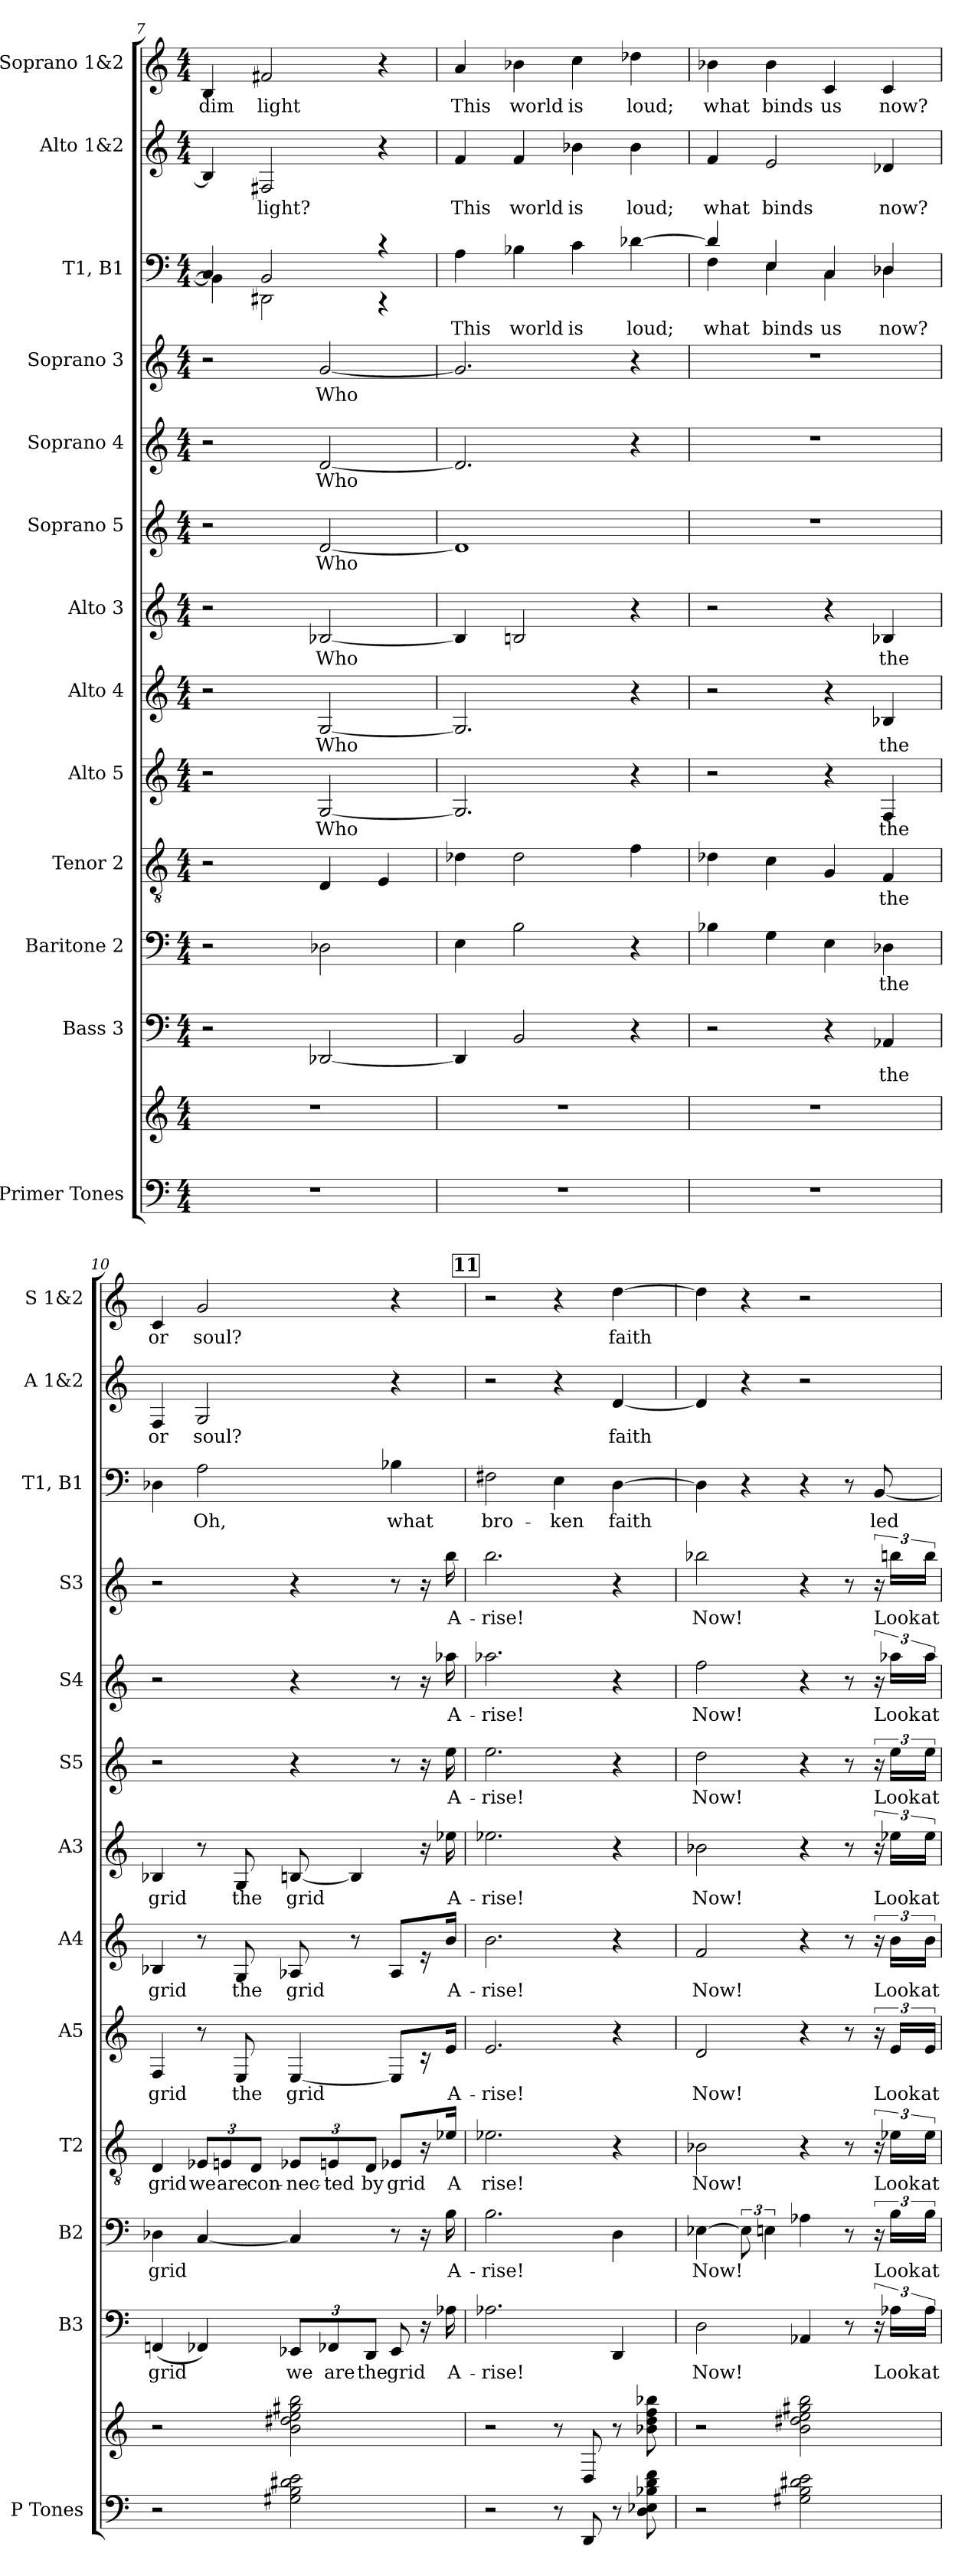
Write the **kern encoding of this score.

**kern	**kern	**kern	**text	**kern	**text	**kern	**text	**kern	**text	**kern	**text	**kern	**text	**kern	**text	**kern	**text	**kern	**text	**kern	**text	**kern	**text	**kern	**text
*part13	*part13	*part12	*part12	*part11	*part11	*part10	*part10	*part9	*part9	*part8	*part8	*part7	*part7	*part6	*part6	*part5	*part5	*part4	*part4	*part3	*part3	*part2	*part2	*part1	*part1
*staff14	*staff13	*staff12	*staff12	*staff11	*staff11	*staff10	*staff10	*staff9	*staff9	*staff8	*staff8	*staff7	*staff7	*staff6	*staff6	*staff5	*staff5	*staff4	*staff4	*staff3	*staff3	*staff2	*staff2	*staff1	*staff1
*I"Primer Tones	*	*I"Bass 3	*	*I"Baritone 2	*	*I"Tenor 2	*	*I"Alto 5	*	*I"Alto 4	*	*I"Alto 3	*	*I"Soprano 5	*	*I"Soprano 4	*	*I"Soprano 3	*	*I"T1, B1	*	*I"Alto 1&2	*	*I"Soprano 1&2	*
*I'P Tones	*	*I'B3	*	*I'B2	*	*I'T2	*	*I'A5	*	*I'A4	*	*I'A3	*	*I'S5	*	*I'S4	*	*I'S3	*	*I'T1, B1	*	*I'A 1&2	*	*I'S 1&2	*
*clefF4	*clefG2	*clefF4	*	*clefF4	*	*clefGv2	*	*clefG2	*	*clefG2	*	*clefG2	*	*clefG2	*	*clefG2	*	*clefG2	*	*clefF4	*	*clefG2	*	*clefG2	*
*k[]	*k[]	*k[]	*	*k[]	*	*k[]	*	*k[]	*	*k[]	*	*k[]	*	*k[]	*	*k[]	*	*k[]	*	*k[]	*	*k[]	*	*k[]	*
*M4/4	*M4/4	*M4/4	*	*M4/4	*	*M4/4	*	*M4/4	*	*M4/4	*	*M4/4	*	*M4/4	*	*M4/4	*	*M4/4	*	*M4/4	*	*M4/4	*	*M4/4	*
=7	=7	=7	=7	=7	=7	=7	=7	=7	=7	=7	=7	=7	=7	=7	=7	=7	=7	=7	=7	=7	=7	=7	=7	=7	=7
*	*	*	*	*	*	*	*	*	*	*	*	*	*	*	*	*	*	*	*	*^	*	*	*	*	*
!	!	!	!	!	!	!	!	!	!	!	!	!	!	!	!	!	!	!	!	!	!	!LO:LY:b	!	!	!	!LO:LY:b
1r	1r	2r	.	2r	.	2r	.	2r	.	2r	.	2r	.	2r	.	2r	.	2r	.	4C/]	4BB\]	.	4B/]	.	4B/	dim
!	!	!	!	!	!	!	!	!	!	!	!	!	!	!	!	!	!	!	!	!	!	!LO:LY:b	!	!LO:LY:b	!	!LO:LY:b
.	.	.	.	.	.	.	.	.	.	.	.	.	.	.	.	.	.	.	.	2BB/	2DD#X\	.	2F#X/	light?	2f#X/	light
!	!	!	!	!	!	!	!	!	!LO:LY:b	!	!LO:LY:b	!	!LO:LY:b	!	!LO:LY:b	!	!LO:LY:b	!	!LO:LY:b	!	!	!	!	!	!	!
.	.	[2DD-X/	.	2D-X\	.	4D/	.	[2G/	Who	[2G/	Who	[2B-X/	Who	[2d/	Who	[2d/	Who	[2g/	Who	.	.	.	.	.	.	.
.	.	.	.	.	.	4E/	.	.	.	.	.	.	.	.	.	.	.	.	.	4rc	4r	.	4r	.	4r	.
*	*	*	*	*	*	*	*	*	*	*	*	*	*	*	*	*	*	*	*	*v	*v	*	*	*	*	*
!!LO:PB:g=z
=8	=8	=8	=8	=8	=8	=8	=8	=8	=8	=8	=8	=8	=8	=8	=8	=8	=8	=8	=8	=8	=8	=8	=8	=8	=8
*	*stria5	*	*	*	*	*	*	*	*	*	*	*	*	*	*	*	*	*	*	*	*	*	*	*	*
*	*	*	*	*	*	*	*	*	*	*	*	*	*	*	*	*	*	*	*	*^	*	*	*	*	*
!	!	!	!	!	!	!	!	!	!	!	!	!	!	!	!	!	!	!	!	!	!	!LO:LY:b	!	!LO:LY:b	!	!LO:LY:b
*	*	*	*	*	*	*	*	*	*	*	*	*	*	*	*	*	*	*	*	*v	*v	*	*	*	*	*
1r	1r	4DD-/]	.	4E\	.	4d-X\	.	2.G/]	.	2.G/]	.	4B-/]	.	1d]	.	2.d/]	.	2.g/]	.	4A\	This	4f/	This	4a/	This
!	!	!	!	!	!	!	!	!	!	!	!	!	!	!	!	!	!	!	!	!	!LO:LY:b	!	!LO:LY:b	!	!LO:LY:b
.	.	2BB/	.	2B\	.	2d-\	.	.	.	.	.	2Bn/	.	.	.	.	.	.	.	4B-X\	world	4f/	world	4b-X\	world
!	!	!	!	!	!	!	!	!	!	!	!	!	!	!	!	!	!	!	!	!	!LO:LY:b	!	!LO:LY:b	!	!LO:LY:b
.	.	.	.	.	.	.	.	.	.	.	.	.	.	.	.	.	.	.	.	4c\	is	4b-X\	is	4cc\	is
!	!	!	!	!	!	!	!	!	!	!	!	!	!	!	!	!	!	!	!	!	!LO:LY:b	!	!LO:LY:b	!	!LO:LY:b
.	.	4r	.	4r	.	4f\	.	4r	.	4r	.	4r	.	.	.	4r	.	4r	.	[4d-X\	loud;	4b-\	loud;	4dd-X\	loud;
*stria5	*	*	*	*	*	*	*	*	*	*	*	*	*	*	*	*	*	*	*	*	*	*	*	*	*
=9	=9	=9	=9	=9	=9	=9	=9	=9	=9	=9	=9	=9	=9	=9	=9	=9	=9	=9	=9	=9	=9	=9	=9	=9	=9
!	!	!	!	!	!	!	!	!	!	!	!	!	!	!	!	!	!	!	!	!	!LO:LY:b	!	!LO:LY:b	!	!LO:LY:b
*	*	*	*	*	*	*	*	*	*	*	*	*	*	*	*	*	*	*	*	*^	*	*	*	*	*
1r	1r	2r	.	4B-X\	.	4d-X\	.	2r	.	2r	.	2r	.	1r	.	1r	.	1r	.	4d-/]	4F\	what	4f/	what	4b-X\	what
!	!	!	!	!	!	!	!	!	!	!	!	!	!	!	!	!	!	!	!	!	!	!LO:LY:b	!	!LO:LY:b	!	!LO:LY:b
.	.	.	.	4G\	.	4c\	.	.	.	.	.	.	.	.	.	.	.	.	.	4E/	4E\	binds	2e/	binds	4b-\	binds
!	!	!	!	!	!	!	!	!	!	!	!	!	!	!	!	!	!	!	!	!	!	!LO:LY:b	!	!	!	!LO:LY:b
.	.	4r	.	4E\	.	4G/	.	4r	.	4r	.	4r	.	.	.	.	.	.	.	4C/	4C\	us	.	.	4c/	us
!	!	!	!LO:LY:b	!	!LO:LY:b	!	!LO:LY:b	!	!LO:LY:b	!	!LO:LY:b	!	!LO:LY:b	!	!	!	!	!	!	!	!	!LO:LY:b	!	!LO:LY:b	!	!LO:LY:b
.	.	4AA-X/	the	4D-X\	the	4F/	the	4F/	the	4B-X/	the	4B-X/	the	.	.	.	.	.	.	4D-X/	4D-\	now?	4d-X/	now?	4c/	now?
=10	=10	=10	=10	=10	=10	=10	=10	=10	=10	=10	=10	=10	=10	=10	=10	=10	=10	=10	=10	=10	=10	=10	=10	=10	=10	=10
!	!	!	!LO:LY:b	!	!LO:LY:b	!	!LO:LY:b	!	!LO:LY:b	!	!LO:LY:b	!	!LO:LY:b	!	!	!	!	!	!	!	!	!	!	!LO:LY:b	!	!LO:LY:b
*	*	*	*	*	*	*	*	*	*	*	*	*	*	*	*	*	*	*	*	*v	*v	*	*	*	*	*
2r	2r	(<4FFni/	grid	4D-X\	grid	4D/	grid	4F/	grid	4B-X/	grid	4B-X/	grid	2r	.	2r	.	2r	.	4D-X\	.	4F/	or	4c/	or
!	!	!	!	!	!	!	!LO:LY:b	!	!	!	!	!	!	!	!	!	!	!	!	!	!LO:LY:b	!	!LO:LY:b	!	!LO:LY:b
.	.	4FF-X/)	.	[4C/	.	12E-X/L	we	8r	.	8r	.	8r	.	.	.	.	.	.	.	2A\	Oh,	2G/	soul?	2g/	soul?
!	!	!	!	!	!	!	!LO:LY:b	!	!	!	!	!	!	!	!	!	!	!	!	!	!	!	!	!	!
.	.	.	.	.	.	12En/	are	.	.	.	.	.	.	.	.	.	.	.	.	.	.	.	.	.	.
!	!	!	!	!	!	!	!	!	!LO:LY:b	!	!LO:LY:b	!	!LO:LY:b	!	!	!	!	!	!	!	!	!	!	!	!
.	.	.	.	.	.	.	.	8E/	the	8G/	the	8G/	the	.	.	.	.	.	.	.	.	.	.	.	.
!	!	!	!	!	!	!	!LO:LY:b	!	!	!	!	!	!	!	!	!	!	!	!	!	!	!	!	!	!
.	.	.	.	.	.	12D/J	con-	.	.	.	.	.	.	.	.	.	.	.	.	.	.	.	.	.	.
!	!	!	!LO:LY:b	!	!	!	!LO:LY:b	!	!LO:LY:b	!	!LO:LY:b	!	!LO:LY:b	!	!	!	!	!	!	!	!	!	!	!	!
2G#X\ 2B\ 2d#X\ 2e\	2b\ 2dd#X\ 2ee\ 2gg#X\ 2bb\	12EE-X/L	we	4C/]	.	12E-X/L	-nec-	[4E/	grid	8A-/	grid	[8Bn/	grid	4r	.	4r	.	4r	.	.	.	.	.	.	.
!	!	!	!LO:LY:b	!	!	!	!LO:LY:b	!	!	!	!	!	!	!	!	!	!	!	!	!	!	!	!	!	!
.	.	12FF-X/	are	.	.	12En/	-ted	.	.	.	.	.	.	.	.	.	.	.	.	.	.	.	.	.	.
.	.	.	.	.	.	.	.	.	.	8r	.	4B/]	.	.	.	.	.	.	.	.	.	.	.	.	.
!	!	!	!LO:LY:b	!	!	!	!LO:LY:b	!	!	!	!	!	!	!	!	!	!	!	!	!	!	!	!	!	!
.	.	12DD/J	the	.	.	12D/J	by	.	.	.	.	.	.	.	.	.	.	.	.	.	.	.	.	.	.
!	!	!	!LO:LY:b	!	!	!	!LO:LY:b	!	!	!	!	!	!	!	!	!	!	!	!	!	!LO:LY:b	!	!	!	!
.	.	8EE-/	grid	8r	.	8E-X/L	grid	8E/L]	.	8A-/L	.	.	.	8r	.	8r	.	8r	.	4B-X\	what	4r	.	4r	.
.	.	16r	.	16r	.	16r	.	16r	.	16r	.	16r	.	16r	.	16r	.	16r	.	.	.	.	.	.	.
!	!	!	!LO:LY:b	!	!LO:LY:b	!	!LO:LY:b	!	!LO:LY:b	!	!LO:LY:b	!	!LO:LY:b	!	!LO:LY:b	!	!LO:LY:b	!	!LO:LY:b	!	!	!	!	!	!
.	.	16A-X\	-A-	16B\	-A-	16e-X/Jk	A	16e/Jk	A-	16b/Jk	-A-	16ee-X\	A-	16ee\	A-	16aa-X\	A-	16bb\	A-	.	.	.	.	.	.
!!LO:REH:place=s1:a:B:fs=14:t=11
=11	=11	=11	=11	=11	=11	=11	=11	=11	=11	=11	=11	=11	=11	=11	=11	=11	=11	=11	=11	=11	=11	=11	=11	=11	=11
!	!	!	!LO:LY:b	!	!LO:LY:b	!	!LO:LY:b	!	!LO:LY:b	!	!LO:LY:b	!	!LO:LY:b	!	!LO:LY:b	!	!LO:LY:b	!	!LO:LY:b	!	!LO:LY:b	!	!	!	!
2r	2r	2.A-X\	-rise!	2.B\	-rise!	2.e-X\	rise!	2.e/	-rise!	2.b\	-rise!	2.ee-X\	-rise!	2.ee\	-rise!	2.aa-X\	-rise!	2.bb\	-rise!	2F#X\	bro-	2r	.	2r	.
!	!	!	!	!	!	!	!	!	!	!	!	!	!	!	!	!	!	!	!	!	!LO:LY:b	!	!	!	!
8r	8r	.	.	.	.	.	.	.	.	.	.	.	.	.	.	.	.	.	.	4E\	-ken	4r	.	4r	.
8DD/	8D/	.	.	.	.	.	.	.	.	.	.	.	.	.	.	.	.	.	.	.	.	.	.	.	.
!	!	!	!	!	!	!	!	!	!	!	!	!	!	!	!	!	!	!	!	!	!LO:LY:b	!	!LO:LY:b	!	!LO:LY:b
8r	8r	4DD/	.	4D\	.	4r	.	4r	.	4r	.	4r	.	4r	.	4r	.	4r	.	[4D\	faith	[4d/	faith	[4dd\	faith
8D\ 8E-X\ 8B-X\ 8d\ 8f\	8b-X\ 8dd\ 8ff\ 8bb-X\	.	.	.	.	.	.	.	.	.	.	.	.	.	.	.	.	.	.	.	.	.	.	.	.
!!LO:PB:g=z
=12	=12	=12	=12	=12	=12	=12	=12	=12	=12	=12	=12	=12	=12	=12	=12	=12	=12	=12	=12	=12	=12	=12	=12	=12	=12
!	!	!	!LO:LY:b	!	!LO:LY:b	!	!LO:LY:b	!	!LO:LY:b	!	!LO:LY:b	!	!LO:LY:b	!	!LO:LY:b	!	!LO:LY:b	!	!LO:LY:b	!	!	!	!	!	!
2r	2r	2D\	Now!	[4E-X\	Now!	2B-X\	Now!	2d/	Now!	2f/	Now!	2b-X\	Now!	2dd\	Now!	2ff\	Now!	2bb-X\	Now!	4D\]	.	4d/]	.	4dd\]	.
.	.	.	.	12E-\]	.	.	.	.	.	.	.	.	.	.	.	.	.	.	.	4r	.	4r	.	4r	.
.	.	.	.	6En\	.	.	.	.	.	.	.	.	.	.	.	.	.	.	.	.	.	.	.	.	.
2G#X\ 2B\ 2d#X\ 2e\	2b\ 2dd#X\ 2ee\ 2gg#X\ 2bb\	4AA-X/	.	4A-X\	.	4r	.	4r	.	4r	.	4r	.	4r	.	4r	.	4r	.	4r	.	2r	.	2r	.
.	.	8r	.	8r	.	8r	.	8r	.	8r	.	8r	.	8r	.	8r	.	8r	.	8r	.	.	.	.	.
!	!	!	!	!	!	!	!	!	!	!	!	!	!	!	!	!	!	!	!	!	!LO:LY:b	!	!	!	!
.	.	24r	.	24r	.	24r	.	24r	.	24r	.	24r	.	24r	.	24r	.	24r	.	[8BB/	led	.	.	.	.
!	!	!	!LO:LY:b	!	!LO:LY:b	!	!LO:LY:b	!	!LO:LY:b	!	!LO:LY:b	!	!LO:LY:b	!	!LO:LY:b	!	!LO:LY:b	!	!LO:LY:b	!	!	!	!	!	!
.	.	24A-X\LL	Look	24B\LL	Look	24e-X\LL	Look	24e/LL	Look	24b\LL	Look	24ee-X\LL	Look	24ee\LL	Look	24aa-X\LL	Look	24bbn\LL	Look	.	.	.	.	.	.
!	!	!	!LO:LY:b	!	!LO:LY:b	!	!LO:LY:b	!	!LO:LY:b	!	!LO:LY:b	!	!LO:LY:b	!	!LO:LY:b	!	!LO:LY:b	!	!LO:LY:b	!	!	!	!	!	!
.	.	24A-\JJ	at	24B\JJ	at	24e-\JJ	at	24e/JJ	at	24b\JJ	at	24ee-\JJ	at	24ee\JJ	at	24aa-\JJ	at	24bb\JJ	at	.	.	.	.	.	.
=	=	=	=	=	=	=	=	=	=	=	=	=	=	=	=	=	=	=	=	=	=	=	=	=	=
*-	*-	*-	*-	*-	*-	*-	*-	*-	*-	*-	*-	*-	*-	*-	*-	*-	*-	*-	*-	*-	*-	*-	*-	*-	*-
